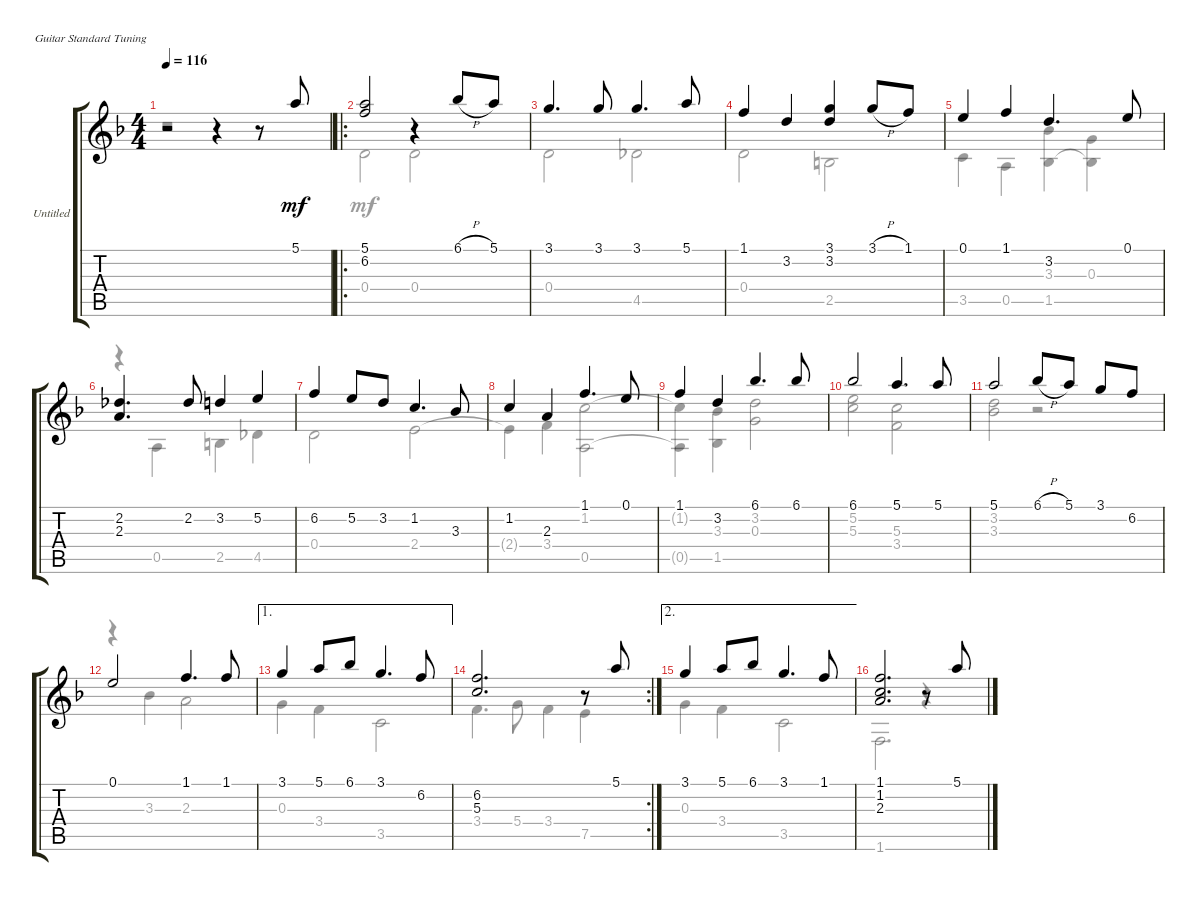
\bracketExtendMode groupsimilarinstruments
\firstSystemTrackNameOrientation horizontal
\otherSystemsTrackNameOrientation horizontal
\track ("Untitled" "Untitled") {instrument acousticguitarnylon}
\staff {score tabs}
\tuning (E4 B3 G3 D3 A2 E2)
\voice
\ts (4 4)
\tempo 116
\clef g2
\ks dminor
r.2{dy mf instrument acousticguitarnylon} r.4 r.8 5.1.8 |
\ro
(5.1 6.2).2 r.4 6.1{h}.8 5.1.8 |
3.1.4{d} 3.1.8 3.1.4{d} 5.1.8 |
1.1.4 3.2.4 (3.1 3.2).4 3.1{h}.8 1.1.8 |
0.1.4 1.1.4 3.2.4{d} 0.1.8 |
(2.2 2.3).4{d} 2.2.8 3.2.4 5.2.4 |
6.2.4 5.2.8 3.2.8 1.2.4{d} 3.3.8 |
1.2.4 2.3.4 1.1.4{d} 0.1.8 |
1.1.4 3.2.4 6.1.4{d} 6.1.8 |
6.1.2 5.1.4{d} 5.1.8 |
5.1.2 6.1{h}.8 5.1.8 3.1.8 6.2.8 |
0.1.2 1.1.4{d} 1.1.8 |
\ae 1
3.1.4 5.1.8 6.1.8 3.1.4{d} 6.2.8 |
\rc 2
(6.2 5.3).2{d} r.8 5.1.8 |
\ae 2
3.1.4 5.1.8 6.1.8 3.1.4{d} 1.1.8 |
(1.1 1.2 2.3).2{d} r.8 5.1.8
\voice
\clef g2
\ottava regular
\simile none
\ks dminor
r.1{dy mf} |
0.4.2 0.4.2 |
0.4.2 4.5.2 |
0.4.2 2.5.2 |
3.5.4 0.5.4 (3.3 1.5).4 (0.3 1.5{t}).4 |
r.4 0.5.4 2.5.4 4.5.4 |
0.4.2 2.4.2 |
2.4{t}.4 3.4.4 (1.2 0.5).2 |
(1.2{t} 0.5{t}).4 (3.3 1.5).4 (3.2 0.3).2 |
(5.2 5.3).2 (5.3 3.4).2 |
(3.2 3.3).2 r.2 |
r.4 3.3.4 2.3.2 |
0.3.4 3.4.4 3.5.2 |
3.4.4{d} 5.4.8 3.4.4 7.5.4 |
0.3.4 3.4.4 3.5.2 |
1.6.2{d} r.4
